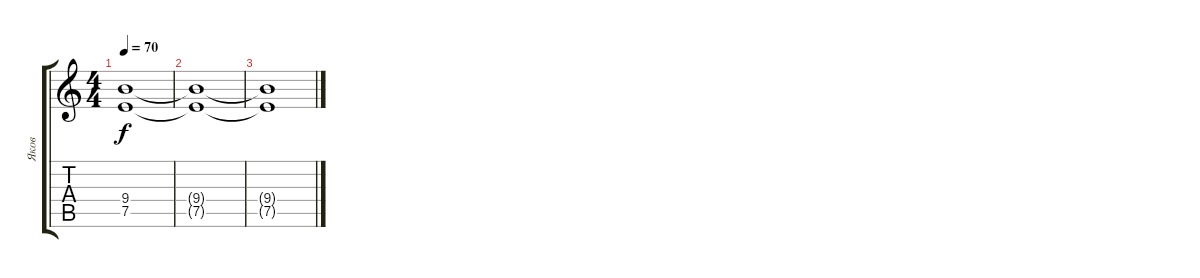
\track ("Яков" "Яков") {instrument overdrivenguitar}
\staff {score tabs}
\tuning (E4 B3 G3 D3 A2 E2) {hide}
\ts (4 4)
\tempo 70
\clef g2
\ks c
(9.4{t} 7.5{t}).1{dy f} |
(9.4{t} 7.5{t}).1 |
(9.4{t} 7.5{t}).1
